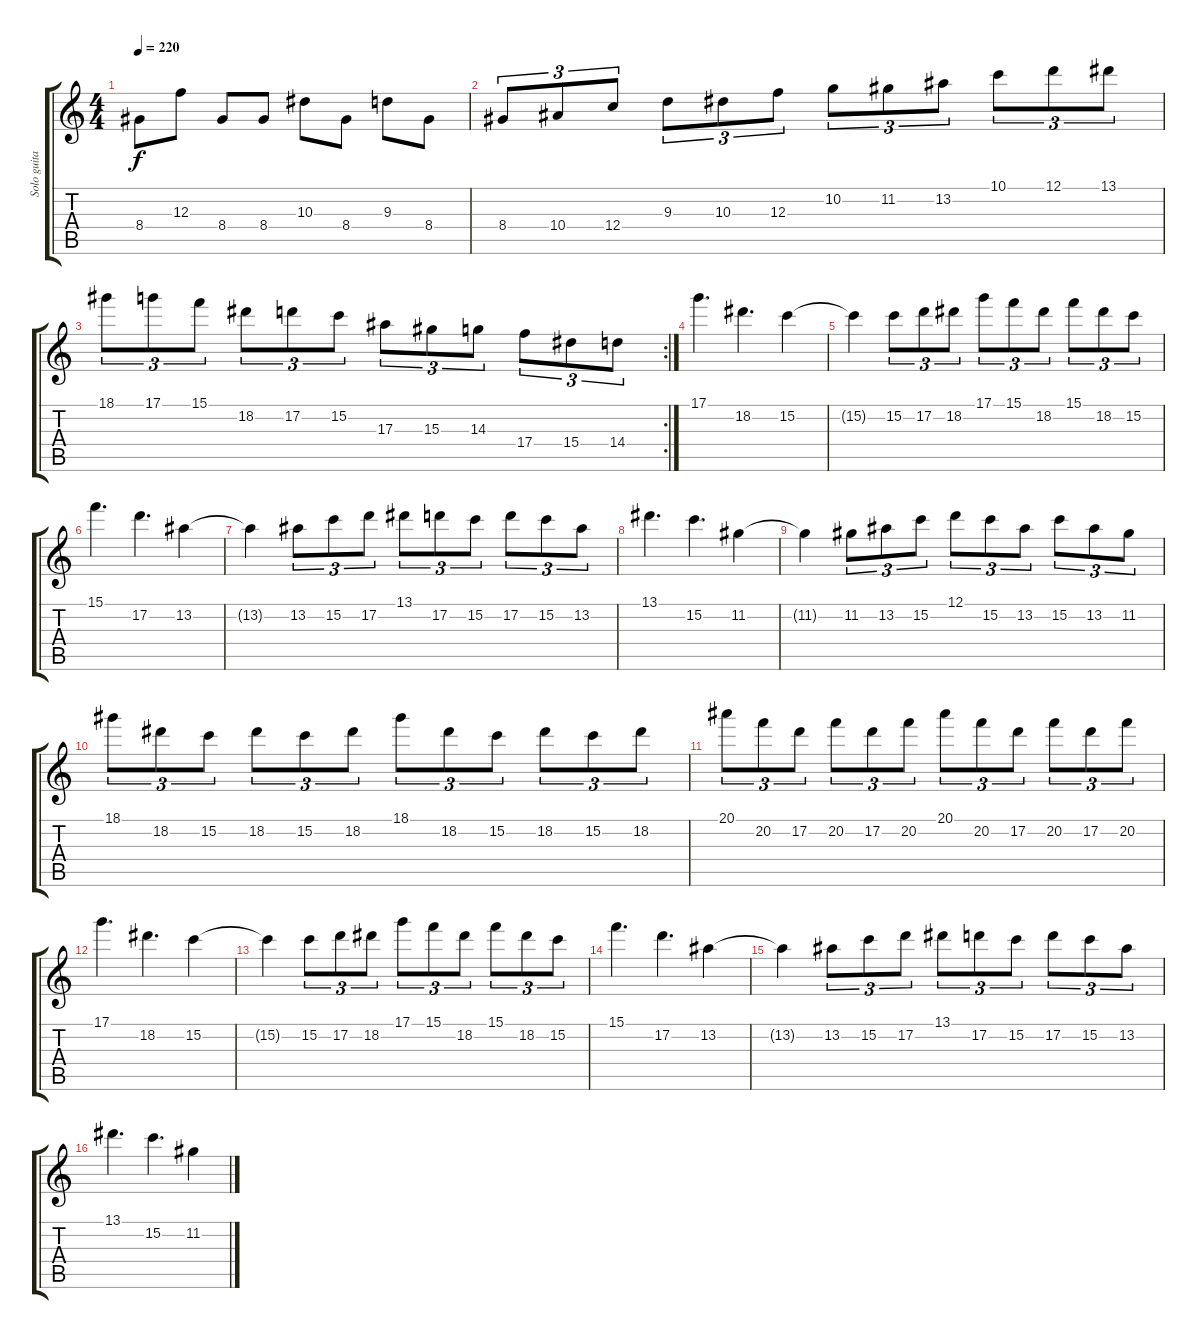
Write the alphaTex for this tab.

\track ("Solo guitar" "Solo guita") {instrument distortionguitar}
\staff {score tabs}
\tuning (D4 A3 F3 C3 G2 C2) {hide}
\ts (4 4)
\tempo 220
\clef g2
\ks c
8.4.8{dy f} 12.3.8 8.4.8 8.4.8 10.3.8 8.4.8 9.3.8 8.4.8 |
8.4.8{tu (3 2)} 10.4.8{tu (3 2)} 12.4.8{tu (3 2)} 9.3.8{tu (3 2)} 10.3.8{tu (3 2)} 12.3.8{tu (3 2)} 10.2.8{tu (3 2)} 11.2.8{tu (3 2)} 13.2.8{tu (3 2)} 10.1.8{tu (3 2)} 12.1.8{tu (3 2)} 13.1.8{tu (3 2)} |
\rc 2
18.1.8{tu (3 2)} 17.1.8{tu (3 2)} 15.1.8{tu (3 2)} 18.2.8{tu (3 2)} 17.2.8{tu (3 2)} 15.2.8{tu (3 2)} 17.3.8{tu (3 2)} 15.3.8{tu (3 2)} 14.3.8{tu (3 2)} 17.4.8{tu (3 2)} 15.4.8{tu (3 2)} 14.4.8{tu (3 2)} |
17.1.4{d} 18.2.4{d} 15.2.4 |
15.2{t}.4 15.2.8{tu (3 2)} 17.2.8{tu (3 2)} 18.2.8{tu (3 2)} 17.1.8{tu (3 2)} 15.1.8{tu (3 2)} 18.2.8{tu (3 2)} 15.1.8{tu (3 2)} 18.2.8{tu (3 2)} 15.2.8{tu (3 2)} |
15.1.4{d} 17.2.4{d} 13.2.4 |
13.2{t}.4 13.2.8{tu (3 2)} 15.2.8{tu (3 2)} 17.2.8{tu (3 2)} 13.1.8{tu (3 2)} 17.2.8{tu (3 2)} 15.2.8{tu (3 2)} 17.2.8{tu (3 2)} 15.2.8{tu (3 2)} 13.2.8{tu (3 2)} |
13.1.4{d} 15.2.4{d} 11.2.4 |
11.2{t}.4 11.2.8{tu (3 2)} 13.2.8{tu (3 2)} 15.2.8{tu (3 2)} 12.1.8{tu (3 2)} 15.2.8{tu (3 2)} 13.2.8{tu (3 2)} 15.2.8{tu (3 2)} 13.2.8{tu (3 2)} 11.2.8{tu (3 2)} |
18.1.8{tu (3 2)} 18.2.8{tu (3 2)} 15.2.8{tu (3 2)} 18.2.8{tu (3 2)} 15.2.8{tu (3 2)} 18.2.8{tu (3 2)} 18.1.8{tu (3 2)} 18.2.8{tu (3 2)} 15.2.8{tu (3 2)} 18.2.8{tu (3 2)} 15.2.8{tu (3 2)} 18.2.8{tu (3 2)} |
20.1.8{tu (3 2)} 20.2.8{tu (3 2)} 17.2.8{tu (3 2)} 20.2.8{tu (3 2)} 17.2.8{tu (3 2)} 20.2.8{tu (3 2)} 20.1.8{tu (3 2)} 20.2.8{tu (3 2)} 17.2.8{tu (3 2)} 20.2.8{tu (3 2)} 17.2.8{tu (3 2)} 20.2.8{tu (3 2)} |
17.1.4{d} 18.2.4{d} 15.2.4 |
15.2{t}.4 15.2.8{tu (3 2)} 17.2.8{tu (3 2)} 18.2.8{tu (3 2)} 17.1.8{tu (3 2)} 15.1.8{tu (3 2)} 18.2.8{tu (3 2)} 15.1.8{tu (3 2)} 18.2.8{tu (3 2)} 15.2.8{tu (3 2)} |
15.1.4{d} 17.2.4{d} 13.2.4 |
13.2{t}.4 13.2.8{tu (3 2)} 15.2.8{tu (3 2)} 17.2.8{tu (3 2)} 13.1.8{tu (3 2)} 17.2.8{tu (3 2)} 15.2.8{tu (3 2)} 17.2.8{tu (3 2)} 15.2.8{tu (3 2)} 13.2.8{tu (3 2)} |
13.1.4{d} 15.2.4{d} 11.2.4
